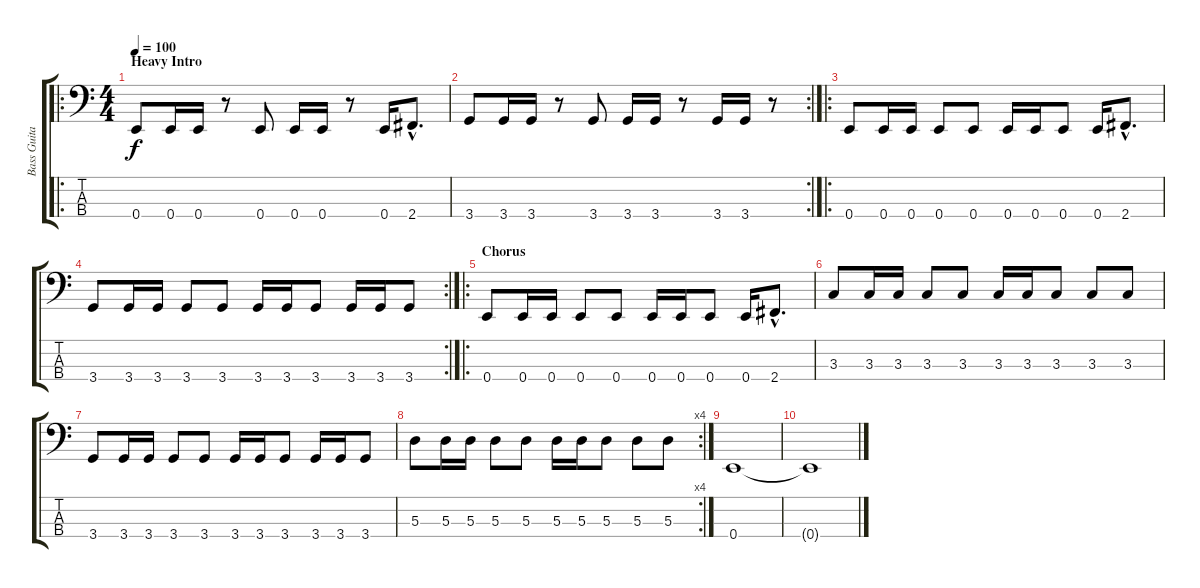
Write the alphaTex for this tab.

\track ("Bass Guitar" "Bass Guita") {instrument electricbassfinger}
\staff {score tabs}
\tuning (G2 D2 A1 E1) {hide}
\ro
\ts (4 4)
\section ("" "Heavy Intro")
\tempo 100
\clef f4
\ks c
0.4.8{dy f volume 16} 0.4.16 0.4.16 r.8 0.4.8 0.4.16 0.4.16 r.8 0.4.16 2.4{hac}.8{d} |
\rc 2
3.4.8 3.4.16 3.4.16 r.8 3.4.8 3.4.16 3.4.16 r.8 3.4.16 3.4.16 r.8 |
\ro
0.4.8 0.4.16 0.4.16 0.4.8 0.4.8 0.4.16 0.4.16 0.4.8 0.4.16 2.4{hac}.8{d} |
\rc 2
3.4.8 3.4.16 3.4.16 3.4.8 3.4.8 3.4.16 3.4.16 3.4.8 3.4.16 3.4.16 3.4.8 |
\ro
\section ("" "Chorus")
0.4.8 0.4.16 0.4.16 0.4.8 0.4.8 0.4.16 0.4.16 0.4.8 0.4.16 2.4{hac}.8{d} |
3.3.8 3.3.16 3.3.16 3.3.8 3.3.8 3.3.16 3.3.16 3.3.8 3.3.8 3.3.8 |
3.4.8 3.4.16 3.4.16 3.4.8 3.4.8 3.4.16 3.4.16 3.4.8 3.4.16 3.4.16 3.4.8 |
\rc 4
5.3.8 5.3.16 5.3.16 5.3.8 5.3.8 5.3.16 5.3.16 5.3.8 5.3.8 5.3.8 |
0.4.1{volume 0} |
0.4{t}.1
